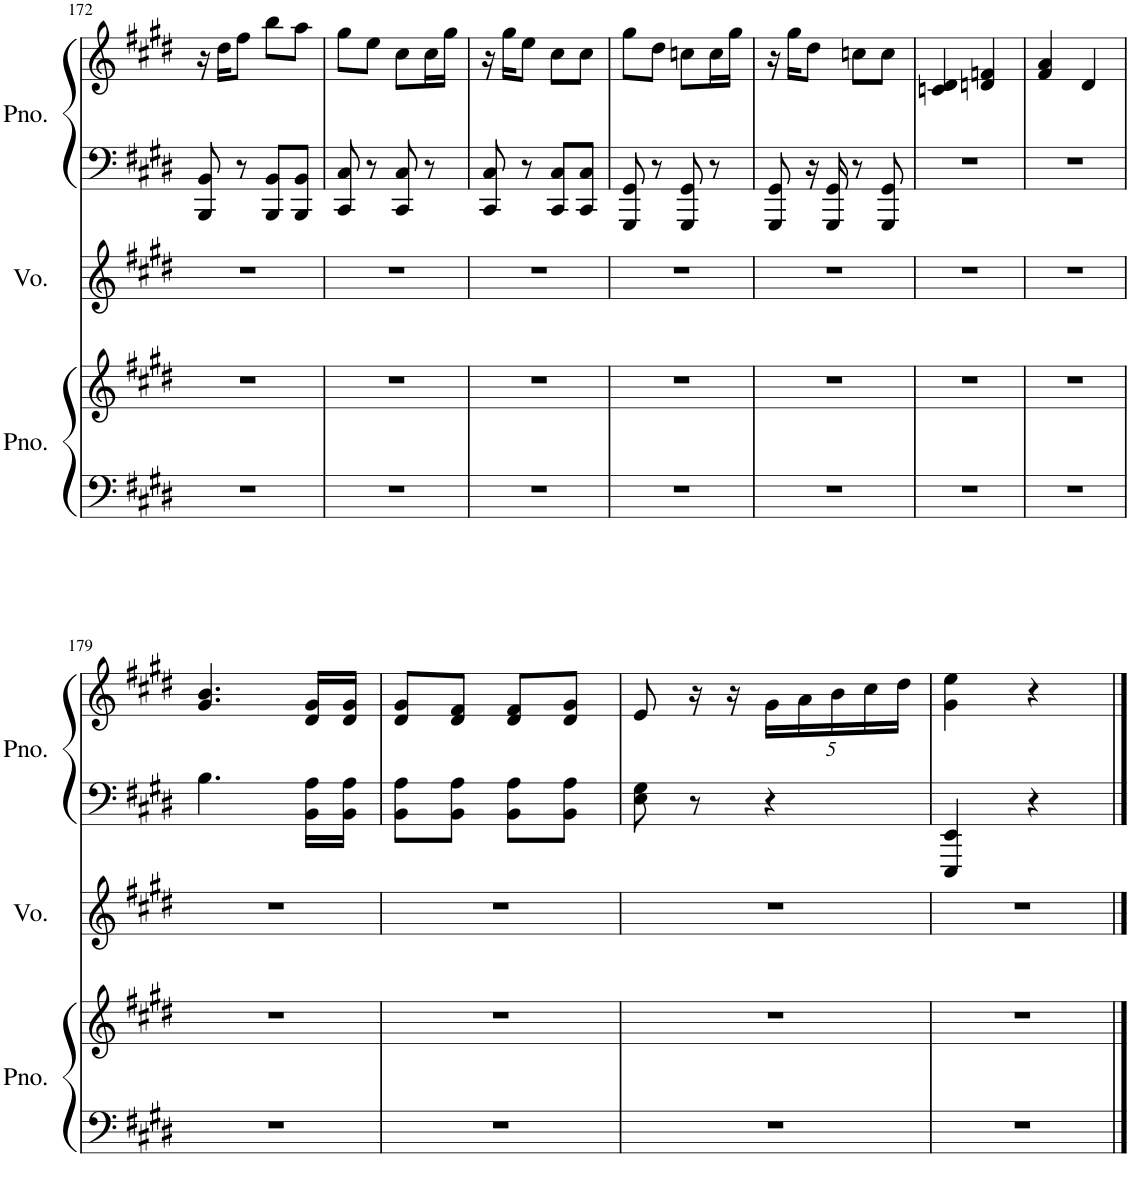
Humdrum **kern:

**kern	**kern	**kern	**kern	**kern
*part3	*part3	*part2	*part1	*part1
*staff5	*staff4	*staff3	*staff2	*staff1
*I"Grand Piano	*	*I"Voice	*I"Piano	*
*I'Pno.	*	*I'Vo.	*I'Pno.	*
!!LO:PB:g=z
*clefF4	*clefG2	*clefG2	*clefF4	*clefG2
*k[f#c#g#d#]	*k[f#c#g#d#]	*k[f#c#g#d#]	*k[f#c#g#d#]	*k[f#c#g#d#]
*M2/4	*M2/4	*M2/4	*M2/4	*M2/4
=172	=172	=172	=172	=172
2r	2r	2r	8BBB/ 8BB/	16r
.	.	.	.	16dd#\KL
.	.	.	8r	8ff#\J
.	.	.	8BBB/ 8BB/L	8bb\L
.	.	.	8BBB/ 8BB/J	8aa\J
=173	=173	=173	=173	=173
2r	2r	2r	8CC#/ 8C#/	8gg#\L
.	.	.	8r	8ee\J
.	.	.	8CC#/ 8C#/	8cc#\L
.	.	.	8r	16cc#\L
.	.	.	.	16gg#\JJ
=174	=174	=174	=174	=174
2r	2r	2r	8CC#/ 8C#/	16r
.	.	.	.	16gg#\KL
.	.	.	8r	8ee\J
.	.	.	8CC#/ 8C#/L	8cc#\L
.	.	.	8CC#/ 8C#/J	8cc#\J
=175	=175	=175	=175	=175
2r	2r	2r	8GGG#/ 8GG#/	8gg#\L
.	.	.	8r	8dd#\J
.	.	.	8GGG#/ 8GG#/	8ccn\L
.	.	.	8r	16cc\L
.	.	.	.	16gg#\JJ
=176	=176	=176	=176	=176
2r	2r	2r	8GGG#/ 8GG#/	16r
.	.	.	.	16gg#\KL
.	.	.	16r	8dd#\J
.	.	.	16GGG#/ 16GG#/	.
.	.	.	8r	8ccn\L
.	.	.	8GGG#/ 8GG#/	8cc\J
=177	=177	=177	=177	=177
2r	2r	2r	2r	4cn/ 4d#/
.	.	.	.	4dn/ 4fn/
=178	=178	=178	=178	=178
2r	2r	2r	2r	4f#/ 4a/
.	.	.	.	4d#/
!!LO:LB:g=z
=179	=179	=179	=179	=179
2r	2r	2r	4.B\	4.g#/ 4.b/
.	.	.	16BB\ 16A\LL	16d#/ 16g#/LL
.	.	.	16BB\ 16A\JJ	16d#/ 16g#/JJ
=180	=180	=180	=180	=180
2r	2r	2r	8BB\ 8A\L	8d#/ 8g#/L
.	.	.	8BB\ 8A\J	8d#/ 8f#/J
.	.	.	8BB\ 8A\L	8d#/ 8f#/L
.	.	.	8BB\ 8A\J	8d#/ 8g#/J
=181	=181	=181	=181	=181
2r	2r	2r	8E\ 8G#\	8e/
.	.	.	8r	16r
.	.	.	.	16r
*	*	*	*	*Xbrackettup
.	.	.	4r	20g#\LL
.	.	.	.	20a\
.	.	.	.	20b\
.	.	.	.	20cc#\
.	.	.	.	20dd#\JJ
=182	=182	=182	=182	=182
2r	2r	2r	4EEE/ 4EE/	4g#\ 4ee\
.	.	.	4r	4r
==	==	==	==	==
*-	*-	*-	*-	*-
